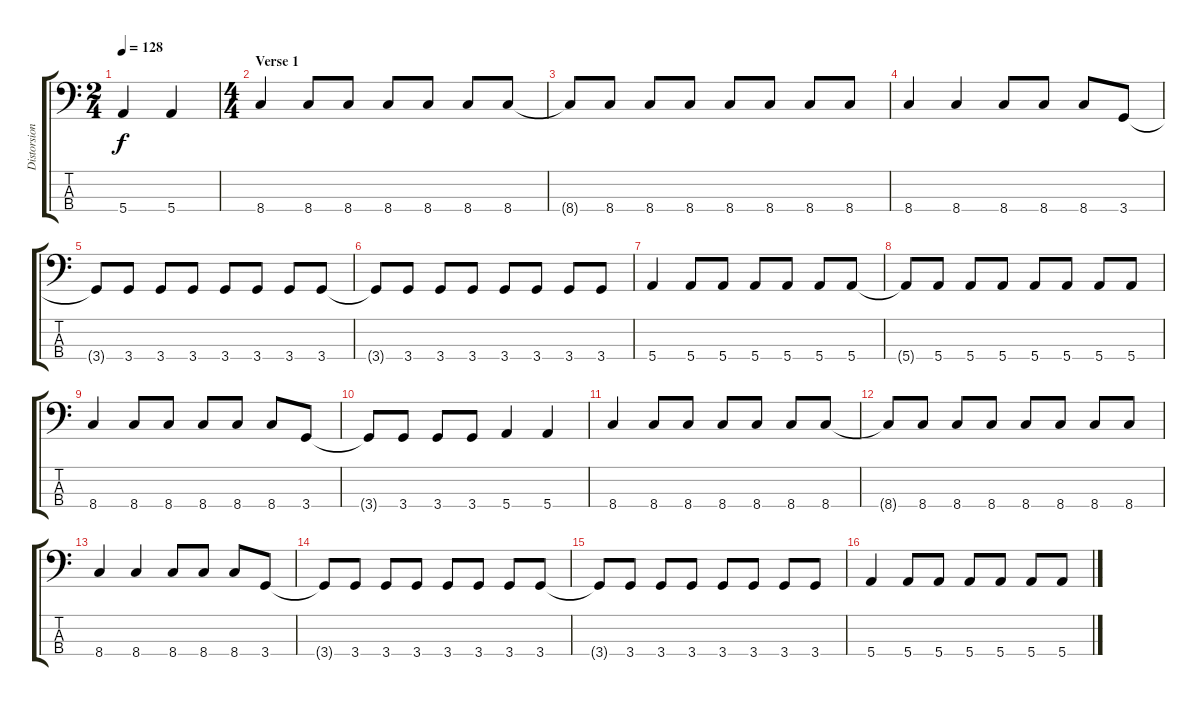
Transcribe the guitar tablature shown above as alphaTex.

\track ("Distorsion Bass" "Distorsion") {instrument electricbasspick}
\staff {score tabs}
\tuning (G2 D2 A1 E1) {hide}
\ts (2 4)
\tempo 128
\clef f4
\ks c
5.4.4{dy f instrument electricbasspick} 5.4.4 |
\ts (4 4)
\section ("" "Verse 1")
8.4.4 8.4.8 8.4.8 8.4.8 8.4.8 8.4.8 8.4.8 |
8.4{t}.8 8.4.8 8.4.8 8.4.8 8.4.8 8.4.8 8.4.8 8.4.8 |
8.4.4 8.4.4 8.4.8 8.4.8 8.4.8 3.4.8 |
3.4{t}.8 3.4.8 3.4.8 3.4.8 3.4.8 3.4.8 3.4.8 3.4.8 |
3.4{t}.8 3.4.8 3.4.8 3.4.8 3.4.8 3.4.8 3.4.8 3.4.8 |
5.4.4 5.4.8 5.4.8 5.4.8 5.4.8 5.4.8 5.4.8 |
5.4{t}.8 5.4.8 5.4.8 5.4.8 5.4.8 5.4.8 5.4.8 5.4.8 |
8.4.4 8.4.8 8.4.8 8.4.8 8.4.8 8.4.8 3.4.8 |
3.4{t}.8 3.4.8 3.4.8 3.4.8 5.4.4 5.4.4 |
8.4.4 8.4.8 8.4.8 8.4.8 8.4.8 8.4.8 8.4.8 |
8.4{t}.8 8.4.8 8.4.8 8.4.8 8.4.8 8.4.8 8.4.8 8.4.8 |
8.4.4 8.4.4 8.4.8 8.4.8 8.4.8 3.4.8 |
3.4{t}.8 3.4.8 3.4.8 3.4.8 3.4.8 3.4.8 3.4.8 3.4.8 |
3.4{t}.8 3.4.8 3.4.8 3.4.8 3.4.8 3.4.8 3.4.8 3.4.8 |
5.4.4 5.4.8 5.4.8 5.4.8 5.4.8 5.4.8 5.4.8
